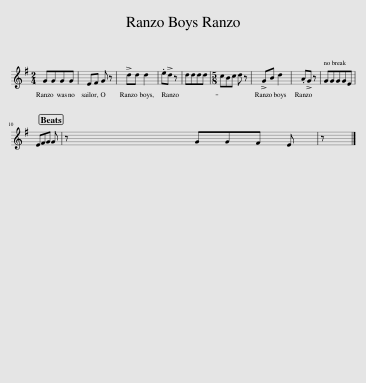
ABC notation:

X:1
L:1/8
M:2/4
I:linebreak $
K:G
V:1 treble
V:1
 GGGG | EF G z | !>!dd d2 | .e!>!d z | dddd | %5
[M:5/8] cBc d z | !>!GB d2 | .A!>!G z | GGGGE |$ EFG G z | %10
 GGF E z |] %11
